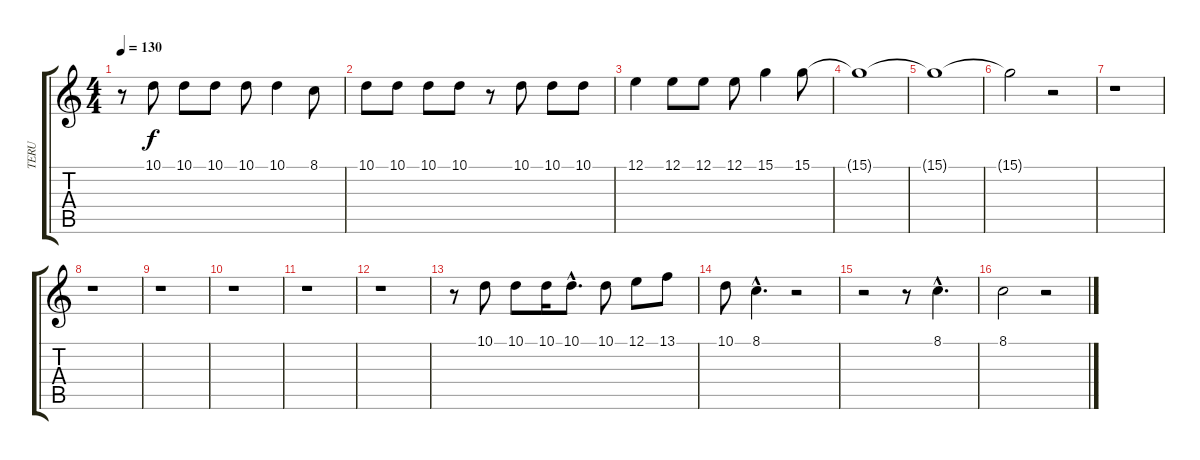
\track ("TERU" "TERU") {instrument lead1square}
\staff {score tabs}
\tuning (E4 B3 G3 D3 A2 E2) {hide}
\ts (4 4)
\tempo 130
\clef g2
\ks c
r.8{dy f} 10.1.8 10.1.8 10.1.8 10.1.8 10.1.4 8.1.8 |
10.1.8 10.1.8 10.1.8 10.1.8 r.8 10.1.8 10.1.8 10.1.8 |
12.1.4 12.1.8 12.1.8 12.1.8 15.1.4 15.1.8 |
15.1{t}.1 |
15.1{t}.1 |
15.1{t}.2 r.2 |
r.1 |
r.1 |
r.1 |
r.1 |
r.1 |
r.1 |
r.8 10.1.8 10.1.8 10.1.16 10.1{hac}.8{d} 10.1.8 12.1.8 13.1.8 |
10.1.8 8.1{hac}.4{d} r.2 |
r.2 r.8 8.1{hac}.4{d} |
8.1.2 r.2
